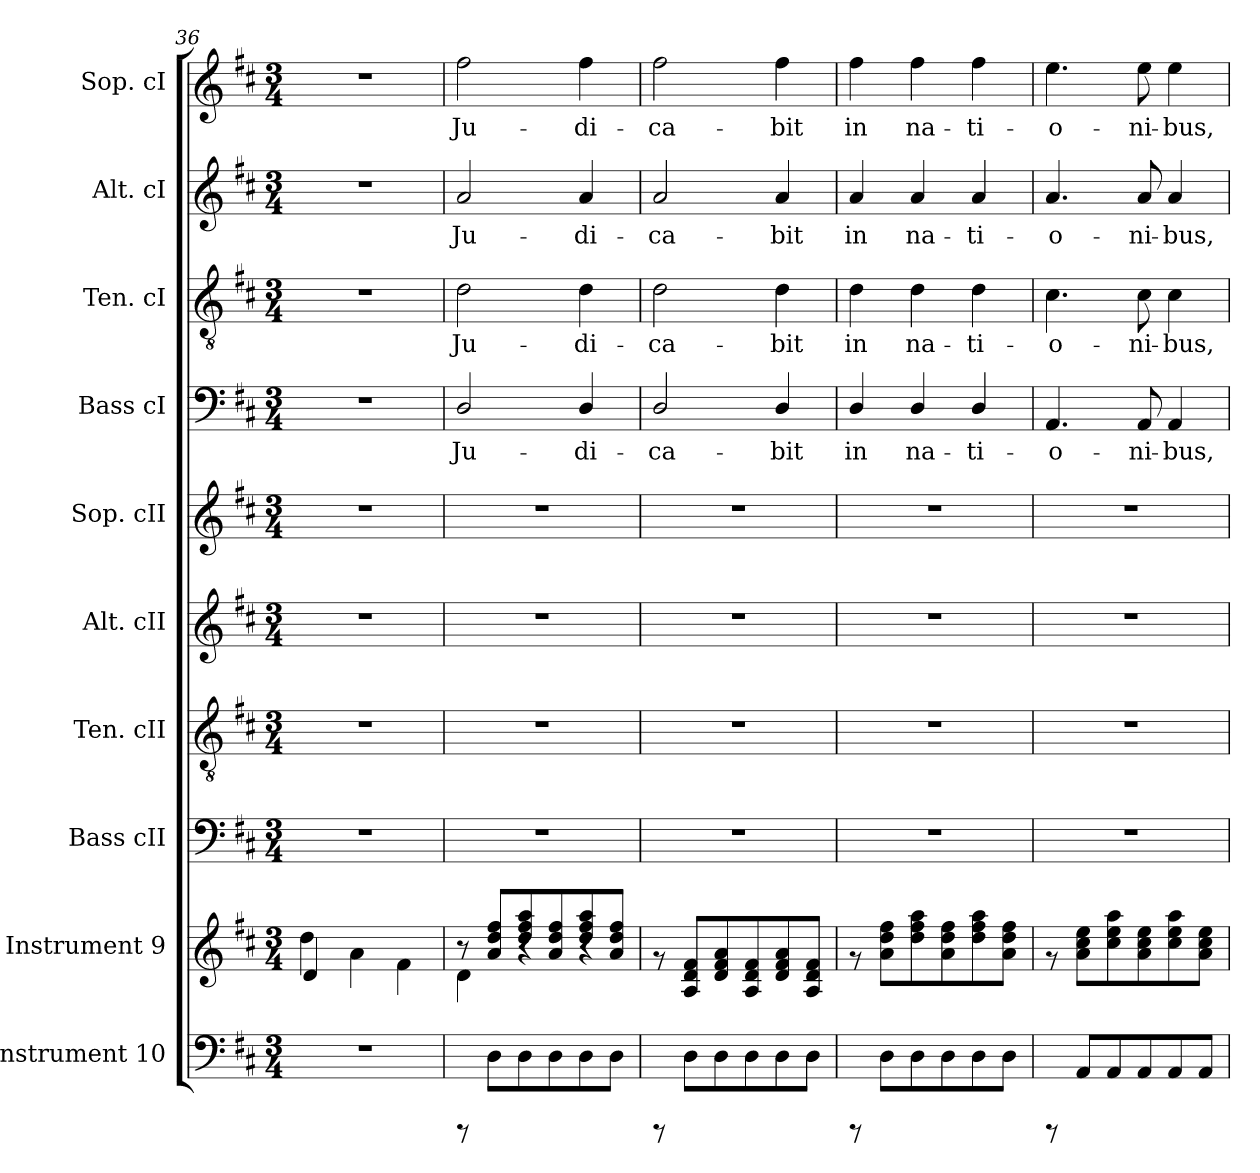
**kern	**kern	**kern	**kern	**kern	**kern	**kern	**text	**kern	**text	**kern	**text	**kern	**text
*part10	*part9	*part8	*part7	*part6	*part5	*part4	*part4	*part3	*part3	*part2	*part2	*part1	*part1
*staff10	*staff9	*staff8	*staff7	*staff6	*staff5	*staff4	*staff4	*staff3	*staff3	*staff2	*staff2	*staff1	*staff1
*I"Instrument 10	*I"Instrument 9	*I"Bass cII	*I"Ten. cII	*I"Alt. cII	*I"Sop. cII	*I"Bass cI	*	*I"Ten. cI	*	*I"Alt. cI	*	*I"Sop. cI	*
*	*	*I'Bass cII	*I'Ten. cII	*I'Alt. cII	*I'Sop. cII	*I'Bass cI	*	*I'Ten. cI	*	*I'Alt. cI	*	*I'Sop. cI	*
*clefF4	*clefG2	*clefF4	*clefGv2	*clefG2	*clefG2	*clefF4	*	*clefGv2	*	*clefG2	*	*clefG2	*
*k[f#c#]	*k[f#c#]	*k[f#c#]	*k[f#c#]	*k[f#c#]	*k[f#c#]	*k[f#c#]	*	*k[f#c#]	*	*k[f#c#]	*	*k[f#c#]	*
*D:	*D:	*D:	*D:	*D:	*D:	*D:	*	*D:	*	*D:	*	*D:	*
*M3/4	*M3/4	*M3/4	*M3/4	*M3/4	*M3/4	*M3/4	*	*M3/4	*	*M3/4	*	*M3/4	*
=36	=36	=36	=36	=36	=36	=36	=36	=36	=36	=36	=36	=36	=36
*	*^	*	*	*	*	*	*	*	*	*	*	*	*
2.r	4d/	4dd\	2.r	2.r	2.r	2.r	2.r	.	2.r	.	2.r	.	2.r	.
.	2ryy	4a\	.	.	.	.	.	.	.	.	.	.	.	.
.	.	4f#\	.	.	.	.	.	.	.	.	.	.	.	.
!!LO:PB:g=z
=37	=37	=37	=37	=37	=37	=37	=37	=37	=37	=37	=37	=37	=37	=37
!	!	!	!	!	!	!	!	!LO:LY:b:cj	!	!LO:LY:b:cj	!	!LO:LY:b:cj	!	!LO:LY:b:cj
8rCCC	8ra	4d\	2.r	2.r	2.r	2.r	2D/	Ju-	2d\	Ju-	2a/	Ju-	2ff#\	Ju-
8D\L	8ff#/ 8a/ 8dd/L	.	.	.	.	.	.	.	.	.	.	.	.	.
8D\	8aa/ 8ff#/ 8dd/	4ra	.	.	.	.	.	.	.	.	.	.	.	.
8D\	8ff#/ 8dd/ 8a/	.	.	.	.	.	.	.	.	.	.	.	.	.
!	!	!	!	!	!	!	!	!LO:LY:b:cj	!	!LO:LY:b:cj	!	!LO:LY:b:cj	!	!LO:LY:b:cj
8D\	8aa/ 8ff#/ 8dd/	4ra	.	.	.	.	4D/	-di-	4d\	-di-	4a/	-di-	4ff#\	-di-
8D\J	8ff#/ 8dd/ 8a/J	.	.	.	.	.	.	.	.	.	.	.	.	.
*	*v	*v	*	*	*	*	*	*	*	*	*	*	*	*
=38	=38	=38	=38	=38	=38	=38	=38	=38	=38	=38	=38	=38	=38
!	!	!	!	!	!	!	!LO:LY:b:cj	!	!LO:LY:b:cj	!	!LO:LY:b:cj	!	!LO:LY:b:cj
8rCCC	8rf	2.r	2.r	2.r	2.r	2D/	-ca-	2d\	-ca-	2a/	-ca-	2ff#\	-ca-
8D\L	8f#/ 8d/ 8A/L	.	.	.	.	.	.	.	.	.	.	.	.
8D\	8a/ 8f#/ 8d/	.	.	.	.	.	.	.	.	.	.	.	.
8D\	8f#/ 8d/ 8A/	.	.	.	.	.	.	.	.	.	.	.	.
!	!	!	!	!	!	!	!LO:LY:b:cj	!	!LO:LY:b:cj	!	!LO:LY:b:cj	!	!LO:LY:b:cj
8D\	8a/ 8f#/ 8d/	.	.	.	.	4D/	-bit	4d\	-bit	4a/	-bit	4ff#\	-bit
8D\J	8f#/ 8d/ 8A/J	.	.	.	.	.	.	.	.	.	.	.	.
=39	=39	=39	=39	=39	=39	=39	=39	=39	=39	=39	=39	=39	=39
!	!	!	!	!	!	!	!LO:LY:b:cj	!	!LO:LY:b:cj	!	!LO:LY:b:cj	!	!LO:LY:b:cj
8rCCC	8rf	2.r	2.r	2.r	2.r	4D/	in	4d\	in	4a/	in	4ff#\	in
8D\L	8ff#\ 8dd\ 8a\L	.	.	.	.	.	.	.	.	.	.	.	.
!	!	!	!	!	!	!	!LO:LY:b:cj	!	!LO:LY:b:cj	!	!LO:LY:b:cj	!	!LO:LY:b:cj
8D\	8aa\ 8ff#\ 8dd\	.	.	.	.	4D/	na-	4d\	na-	4a/	na-	4ff#\	na-
8D\	8ff#\ 8dd\ 8a\	.	.	.	.	.	.	.	.	.	.	.	.
!	!	!	!	!	!	!	!LO:LY:b:cj	!	!LO:LY:b:cj	!	!LO:LY:b:cj	!	!LO:LY:b:cj
8D\	8aa\ 8ff#\ 8dd\	.	.	.	.	4D/	-ti-	4d\	-ti-	4a/	-ti-	4ff#\	-ti-
8D\J	8ff#\ 8dd\ 8a\J	.	.	.	.	.	.	.	.	.	.	.	.
=40	=40	=40	=40	=40	=40	=40	=40	=40	=40	=40	=40	=40	=40
!	!	!	!	!	!	!	!LO:LY:b:cj	!	!LO:LY:b:cj	!	!LO:LY:b:cj	!	!LO:LY:b:cj
8rCCC	8rf	2.r	2.r	2.r	2.r	4.AA/	-o-	4.c#\	-o-	4.a/	-o-	4.ee\	-o-
8AA/L	8ee\ 8cc#\ 8a\L	.	.	.	.	.	.	.	.	.	.	.	.
8AA/	8aa\ 8ee\ 8cc#\	.	.	.	.	.	.	.	.	.	.	.	.
!	!	!	!	!	!	!	!LO:LY:b:cj	!	!LO:LY:b:cj	!	!LO:LY:b:cj	!	!LO:LY:b:cj
8AA/	8ee\ 8cc#\ 8a\	.	.	.	.	8AA/	-ni-	8c#\	-ni-	8a/	-ni-	8ee\	-ni-
!	!	!	!	!	!	!	!LO:LY:b:cj	!	!LO:LY:b:cj	!	!LO:LY:b:cj	!	!LO:LY:b:cj
8AA/	8aa\ 8ee\ 8cc#\	.	.	.	.	4AA/	-bus,	4c#\	-bus,	4a/	-bus,	4ee\	-bus,
8AA/J	8ee\ 8cc#\ 8a\J	.	.	.	.	.	.	.	.	.	.	.	.
=	=	=	=	=	=	=	=	=	=	=	=	=	=
*-	*-	*-	*-	*-	*-	*-	*-	*-	*-	*-	*-	*-	*-
